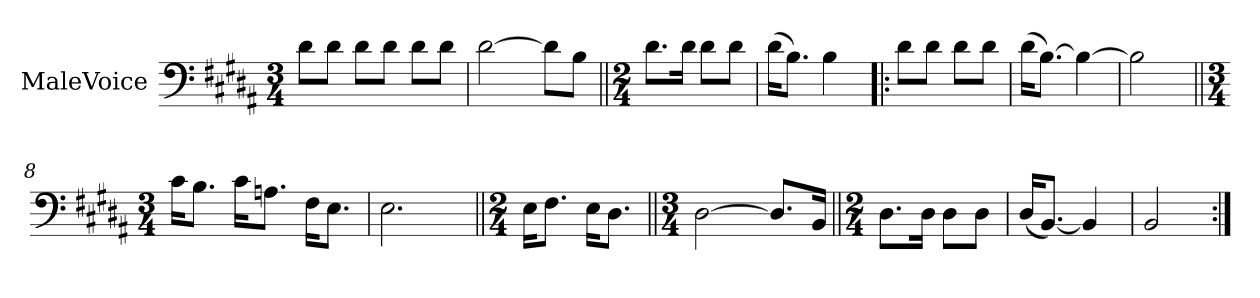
**kern
*part1
*staff1
*I"MaleVoice
*clefF4
*k[f#c#g#d#a#]
*M3/4
*MM88
=1
8d#\L
8d#\J
8d#\L
8d#\J
8d#\L
8d#\J
=2
[2d#
8d#\L]
8B\J
=3||
*M2/4
8.d#\L
16d#\Jk
8d#\L
8d#\J
=4
(16d#\KL
8.B\J)
4B
=5!|:
8d#\L
8d#\J
8d#\L
8d#\J
=6
(16d#\KL
[8.B\J)
4B_
=7
2B]
=8||
*M3/4
16c#\KL
8.B\J
16c#\KL
8.An\J
16F#\KL
8.E\J
=9
2.E
=10||
*M2/4
16E\KL
8.F#\J
16E\KL
8.D#\J
=11||
*M3/4
[2D#
8.D#/L]
16BB/Jk
=12||
*M2/4
8.D#\L
16D#\Jk
8D#\L
8D#\J
=13
(16D#/KL
[8.BB/J)
4BB]
=14
2BB
=:|!
*-
